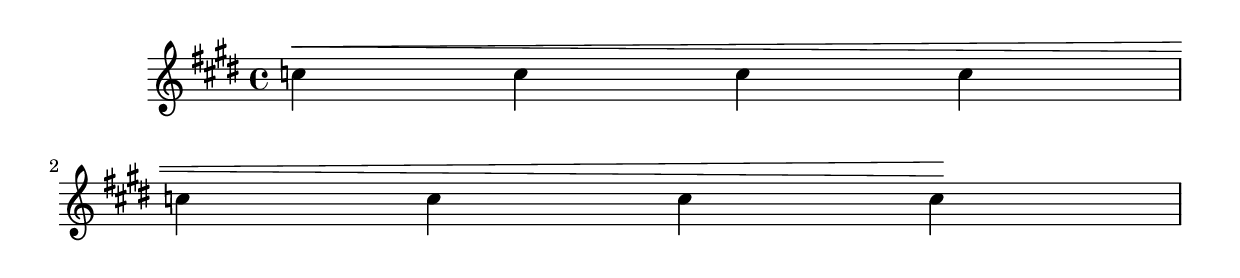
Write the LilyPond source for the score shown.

\version "2.19.21"

\header {
  texidoc = "Broken hairpins are not printed too high after key signatures.
"
}

\relative {
  \key e \major
  c''4^\< c c c \break c c c c\! |
}
